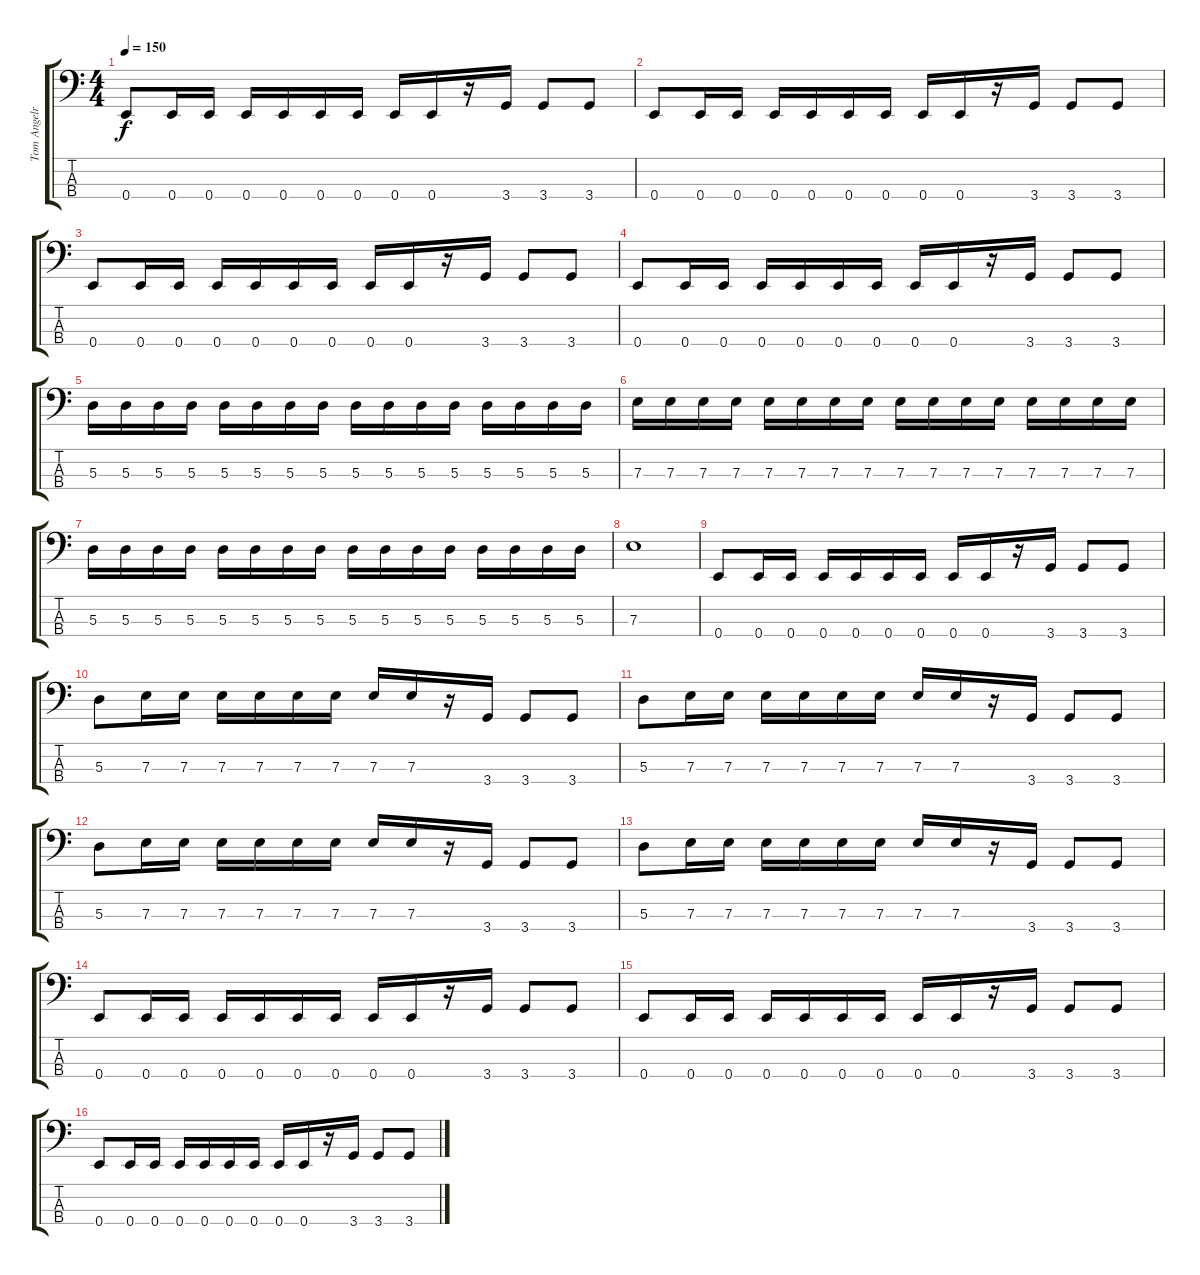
\track ("Tom Angelripper (Bass and Vocals)" "Tom Angelr") {instrument electricbasspick}
\staff {score tabs}
\tuning (G2 D2 A1 E1) {hide}
\ts (4 4)
\tempo 150
\clef f4
\ks c
0.4.8{dy f} 0.4.16 0.4.16 0.4.16 0.4.16 0.4.16 0.4.16 0.4.16 0.4.16 r.16 3.4.16 3.4.8 3.4.8 |
0.4.8 0.4.16 0.4.16 0.4.16 0.4.16 0.4.16 0.4.16 0.4.16 0.4.16 r.16 3.4.16 3.4.8 3.4.8 |
0.4.8 0.4.16 0.4.16 0.4.16 0.4.16 0.4.16 0.4.16 0.4.16 0.4.16 r.16 3.4.16 3.4.8 3.4.8 |
0.4.8 0.4.16 0.4.16 0.4.16 0.4.16 0.4.16 0.4.16 0.4.16 0.4.16 r.16 3.4.16 3.4.8 3.4.8 |
5.3.16 5.3.16 5.3.16 5.3.16 5.3.16 5.3.16 5.3.16 5.3.16 5.3.16 5.3.16 5.3.16 5.3.16 5.3.16 5.3.16 5.3.16 5.3.16 |
7.3.16 7.3.16 7.3.16 7.3.16 7.3.16 7.3.16 7.3.16 7.3.16 7.3.16 7.3.16 7.3.16 7.3.16 7.3.16 7.3.16 7.3.16 7.3.16 |
5.3.16 5.3.16 5.3.16 5.3.16 5.3.16 5.3.16 5.3.16 5.3.16 5.3.16 5.3.16 5.3.16 5.3.16 5.3.16 5.3.16 5.3.16 5.3.16 |
7.3.1 |
0.4.8 0.4.16 0.4.16 0.4.16 0.4.16 0.4.16 0.4.16 0.4.16 0.4.16 r.16 3.4.16 3.4.8 3.4.8 |
5.3.8 7.3.16 7.3.16 7.3.16 7.3.16 7.3.16 7.3.16 7.3.16 7.3.16 r.16 3.4.16 3.4.8 3.4.8 |
5.3.8 7.3.16 7.3.16 7.3.16 7.3.16 7.3.16 7.3.16 7.3.16 7.3.16 r.16 3.4.16 3.4.8 3.4.8 |
5.3.8 7.3.16 7.3.16 7.3.16 7.3.16 7.3.16 7.3.16 7.3.16 7.3.16 r.16 3.4.16 3.4.8 3.4.8 |
5.3.8 7.3.16 7.3.16 7.3.16 7.3.16 7.3.16 7.3.16 7.3.16 7.3.16 r.16 3.4.16 3.4.8 3.4.8 |
0.4.8 0.4.16 0.4.16 0.4.16 0.4.16 0.4.16 0.4.16 0.4.16 0.4.16 r.16 3.4.16 3.4.8 3.4.8 |
0.4.8 0.4.16 0.4.16 0.4.16 0.4.16 0.4.16 0.4.16 0.4.16 0.4.16 r.16 3.4.16 3.4.8 3.4.8 |
0.4.8 0.4.16 0.4.16 0.4.16 0.4.16 0.4.16 0.4.16 0.4.16 0.4.16 r.16 3.4.16 3.4.8 3.4.8
